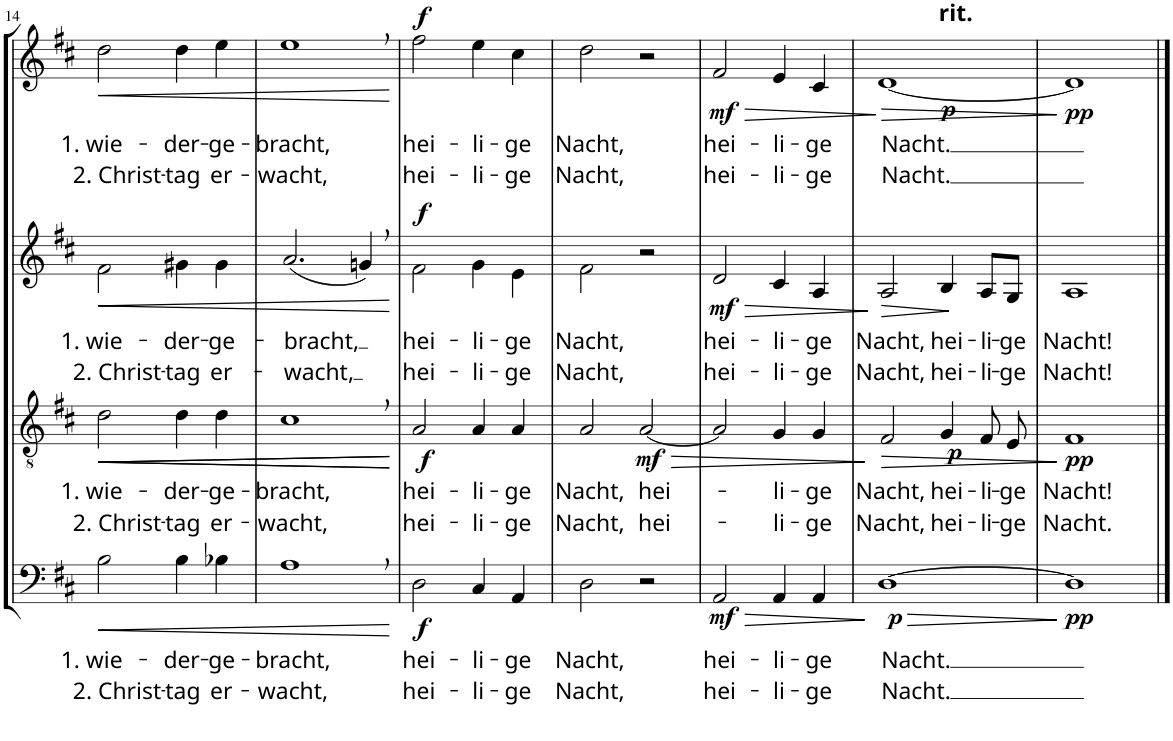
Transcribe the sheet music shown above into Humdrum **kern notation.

**kern	**text	**text	**dynam	**kern	**text	**text	**dynam	**kern	**text	**text	**dynam	**kern	**text	**text	**dynam
*part4	*part4	*part4	*part4	*part3	*part3	*part3	*part3	*part2	*part2	*part2	*part2	*part1	*part1	*part1	*part1
*staff4	*staff4	*staff4	*staff4	*staff3	*staff3	*staff3	*staff3	*staff2	*staff2	*staff2	*staff2	*staff1	*staff1	*staff1	*staff1
*I"B	*	*	*	*I"T	*	*	*	*I"Alt	*	*	*	*I"S	*	*	*
!!LO:PB:g=z
*clefF4	*	*	*	*clefGv2	*	*	*	*clefG2	*	*	*	*clefG2	*	*	*
*k[f#c#]	*	*	*	*k[f#c#]	*	*	*	*k[f#c#]	*	*	*	*k[f#c#]	*	*	*
*M4/4	*	*	*	*M4/4	*	*	*	*M4/4	*	*	*	*M4/4	*	*	*
*met(c)	*	*	*	*met(c)	*	*	*	*met(c)	*	*	*	*met(c)	*	*	*
=14	=14	=14	=14	=14	=14	=14	=14	=14	=14	=14	=14	=14	=14	=14	=14
!	!LO:LY:b	!LO:LY:b	!LO:HP:b	!	!LO:LY:b	!LO:LY:b	!LO:HP:b	!	!LO:LY:b	!LO:LY:b	!LO:HP:b	!	!LO:LY:b	!LO:LY:b	!LO:HP:b
2B\	1. wie-	2. Christ-	<	2d\	1. wie-	2. Christ-	<	2f#\	1. wie-	2. Christ-	<	2dd\	1. wie-	2. Christ-	<
!	!LO:LY:b	!LO:LY:b	!	!	!LO:LY:b	!LO:LY:b	!LO:HP:b	!	!LO:LY:b	!LO:LY:b	!	!	!LO:LY:b	!LO:LY:b	!
4B\	-der-	-tag	.	4d\	-der-	-tag	<	4g#X\	-der-	-tag	.	4dd\	-der-	-tag	.
!	!LO:LY:b	!LO:LY:b	!	!	!LO:LY:b	!LO:LY:b	!	!	!LO:LY:b	!LO:LY:b	!	!	!LO:LY:b	!LO:LY:b	!
4B-X\	-ge-	er-	.	4d\	-ge-	er-	.	4g#\	-ge-	er-	.	4ee\	-ge-	er-	.
=15	=15	=15	=15	=15	=15	=15	=15	=15	=15	=15	=15	=15	=15	=15	=15
!	!LO:LY:b	!LO:LY:b	!	!	!LO:LY:b	!LO:LY:b	!	!	!LO:LY:b	!LO:LY:b	!	!	!LO:LY:b	!LO:LY:b	!
1A,	-bracht,	-wacht,	.	1c#,	-bracht,	-wacht,	.	(2.a/	-bracht,	-wacht,	.	1ee,	-bracht,	-wacht,	.
.	.	.	.	.	.	.	.	4gn,/)	.	.	.	.	.	.	.
.	.	.	[	.	.	.	[ [	.	.	.	[	.	.	.	[
=16	=16	=16	=16	=16	=16	=16	=16	=16	=16	=16	=16	=16	=16	=16	=16
!	!LO:LY:b	!LO:LY:b	!LO:DY:b	!	!LO:LY:b	!LO:LY:b	!LO:DY:b	!	!LO:LY:b	!LO:LY:b	!LO:DY:a	!	!LO:LY:b	!LO:LY:b	!LO:DY:a
2D\	hei-	hei-	f	2A/	hei-	hei-	f	2f#\	hei-	hei-	f	2ff#\	hei-	hei-	f
!	!LO:LY:b	!LO:LY:b	!	!	!LO:LY:b	!LO:LY:b	!	!	!LO:LY:b	!LO:LY:b	!	!	!LO:LY:b	!LO:LY:b	!
4C#/	-li-	-li-	.	4A/	-li-	-li-	.	4g\	-li-	-li-	.	4ee\	-li-	-li-	.
!	!LO:LY:b	!LO:LY:b	!	!	!LO:LY:b	!LO:LY:b	!	!	!LO:LY:b	!LO:LY:b	!	!	!LO:LY:b	!LO:LY:b	!
4AA/	-ge	-ge	.	4A/	-ge	-ge	.	4e\	-ge	-ge	.	4cc#\	-ge	-ge	.
=17	=17	=17	=17	=17	=17	=17	=17	=17	=17	=17	=17	=17	=17	=17	=17
!	!LO:LY:b	!LO:LY:b	!	!	!LO:LY:b	!LO:LY:b	!	!	!LO:LY:b	!LO:LY:b	!	!	!LO:LY:b	!LO:LY:b	!
2D\	Nacht,	Nacht,	.	2A/	Nacht,	Nacht,	.	2f#\	Nacht,	Nacht,	.	2dd\	Nacht,	Nacht,	.
!	!	!	!	!	!LO:LY:b	!LO:LY:b	!LO:HP:b	!	!	!	!	!	!	!	!
!	!	!	!	!	!	!	!LO:DY:n=1:b	!	!	!	!	!	!	!	!
2r	.	.	.	[2A/	hei-	hei-	> mf	2r	.	.	.	2r	.	.	.
=18	=18	=18	=18	=18	=18	=18	=18	=18	=18	=18	=18	=18	=18	=18	=18
!	!LO:LY:b	!LO:LY:b	!LO:HP:b	!	!	!	!	!	!LO:LY:b	!LO:LY:b	!LO:HP:b	!	!LO:LY:b	!LO:LY:b	!LO:HP:b
!	!	!	!LO:DY:n=1:b	!	!	!	!	!	!	!	!LO:DY:n=1:b	!	!	!	!LO:DY:n=1:b
2AA/	hei-	hei-	> mf	2A/]	.	.	.	2d/	hei-	hei-	> mf	2f#/	hei-	hei-	> mf
!	!LO:LY:b	!LO:LY:b	!	!	!LO:LY:b	!LO:LY:b	!	!	!LO:LY:b	!LO:LY:b	!	!	!LO:LY:b	!LO:LY:b	!
4AA/	-li-	-li-	.	4G/	-li-	-li-	.	4c#/	-li-	-li-	.	4e/	-li-	-li-	.
!	!LO:LY:b	!LO:LY:b	!	!	!LO:LY:b	!LO:LY:b	!	!	!LO:LY:b	!LO:LY:b	!	!	!LO:LY:b	!LO:LY:b	!
4AA/	-ge	-ge	.	4G/	-ge	-ge	.	4A/	-ge	-ge	.	4c#/	-ge	-ge	.
.	.	.	]	.	.	.	]	.	.	.	]	.	.	.	]
=19	=19	=19	=19	=19	=19	=19	=19	=19	=19	=19	=19	=19	=19	=19	=19
!	!LO:LY:b	!LO:LY:b	!LO:HP:b	!	!LO:LY:b	!LO:LY:b	!LO:HP:b	!	!LO:LY:b	!LO:LY:b	!LO:HP:b	!	!LO:LY:b	!LO:LY:b	!LO:HP:b
!	!	!	!LO:DY:n=1:b	!	!	!	!	!	!	!	!	!	!	!	!
*	*	*	*	*	*	*	*	*	*	*	*	*^	*	*	*
[1D	Nacht.	Nacht.	> p	2F#/	Nacht,	Nacht,	>	2A/	Nacht,	Nacht,	>	[1d	2ryy	Nacht.	Nacht.	>
!	!	!	!	!	!	!	!	!	!	!	!	!	!LO:TX:a:B:t=rit.	!	!	!
!	!	!	!	!	!LO:LY:b	!LO:LY:b	!LO:DY:b	!	!LO:LY:b	!LO:LY:b	!	!	!	!	!	!LO:DY:b
.	.	.	.	4G/	hei-	hei-	p	4B/	hei-	hei-	.	.	2ryy	.	.	p
!	!	!	!	!	!LO:LY:b	!LO:LY:b	!	!	!LO:LY:b	!LO:LY:b	!	!	!	!	!	!
.	.	.	.	8F#/L	-li-	-li-	.	8A/L	-li-	-li-	.	.	.	.	.	.
!	!	!	!	!	!LO:LY:b	!LO:LY:b	!	!	!LO:LY:b	!LO:LY:b	!	!	!	!	!	!
.	.	.	.	8E/J	-ge	-ge	.	8G/J	-ge	-ge	.	.	.	.	.	.
.	.	.	]	.	.	.	]	.	.	.	]	.	.	.	.	]
=20	=20	=20	=20	=20	=20	=20	=20	=20	=20	=20	=20	=20	=20	=20	=20	=20
!	!	!	!LO:DY:b	!	!LO:LY:b	!LO:LY:b	!LO:DY:b	!	!LO:LY:b	!LO:LY:b	!	!	!	!	!	!LO:DY:b
*	*	*	*	*	*	*	*	*	*	*	*	*v	*v	*	*	*
1D]	.	.	pp	1F#	Nacht!	Nacht.	pp	1A	Nacht!	Nacht!	.	1d]	.	.	pp
==	==	==	==	==	==	==	==	==	==	==	==	==	==	==	==
*-	*-	*-	*-	*-	*-	*-	*-	*-	*-	*-	*-	*-	*-	*-	*-
